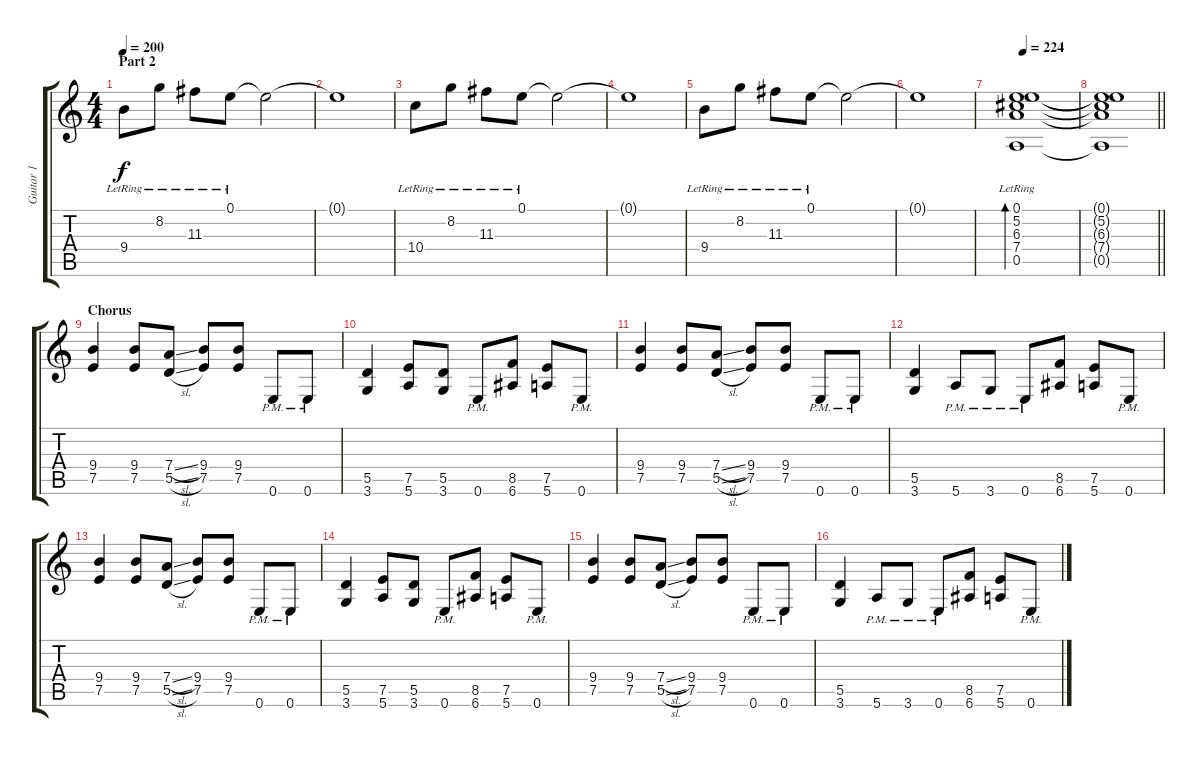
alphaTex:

\track ("Guitar 1" "Guitar 1") {instrument acousticguitarsteel}
\staff {score tabs}
\tuning (E4 B3 G3 D3 A2 E2) {hide}
\ts (4 4)
\section ("" "Part 2")
\tempo 200
\clef g2
\ks c
9.4{lr}.8{dy f balance 16} 8.2{lr}.8 11.3{lr}.8 0.1{lr}.8 0.1{t}.2 |
0.1{t}.1 |
10.4{lr}.8 8.2{lr}.8 11.3{lr}.8 0.1{lr}.8 0.1{t}.2 |
0.1{t}.1 |
9.4{lr}.8 8.2{lr}.8 11.3{lr}.8 0.1{lr}.8 0.1{t}.2 |
0.1{t}.1 |
\tempo 224
(0.1{lr} 5.2{lr} 6.3{lr} 7.4{lr} 0.5{lr}).1{bd 240} |
\barLineRight lightlight
(0.1{t} 5.2{t} 6.3{t} 7.4{t} 0.5{t}).1 |
\section ("" "Chorus")
(9.4 7.5).4{volume 13 balance 16 instrument distortionguitar} (9.4 7.5).8 (7.4{sl} 5.5{sl}).8 (9.4 7.5).8 (9.4 7.5).8 0.6{pm}.8 0.6{pm}.8 |
(5.5 3.6).4 (7.5 5.6).8 (5.5 3.6).8 0.6{pm}.8 (8.5 6.6).8 (7.5 5.6).8 0.6{pm}.8 |
(9.4 7.5).4 (9.4 7.5).8 (7.4{sl} 5.5{sl}).8 (9.4 7.5).8 (9.4 7.5).8 0.6{pm}.8 0.6{pm}.8 |
(5.5 3.6).4 5.6{pm}.8 3.6{pm}.8 0.6{pm}.8 (8.5 6.6).8 (7.5 5.6).8 0.6{pm}.8 |
(9.4 7.5).4 (9.4 7.5).8 (7.4{sl} 5.5{sl}).8 (9.4 7.5).8 (9.4 7.5).8 0.6{pm}.8 0.6{pm}.8 |
(5.5 3.6).4 (7.5 5.6).8 (5.5 3.6).8 0.6{pm}.8 (8.5 6.6).8 (7.5 5.6).8 0.6{pm}.8 |
(9.4 7.5).4 (9.4 7.5).8 (7.4{sl} 5.5{sl}).8 (9.4 7.5).8 (9.4 7.5).8 0.6{pm}.8 0.6{pm}.8 |
(5.5 3.6).4 5.6{pm}.8 3.6{pm}.8 0.6{pm}.8 (8.5 6.6).8 (7.5 5.6).8 0.6{pm}.8
